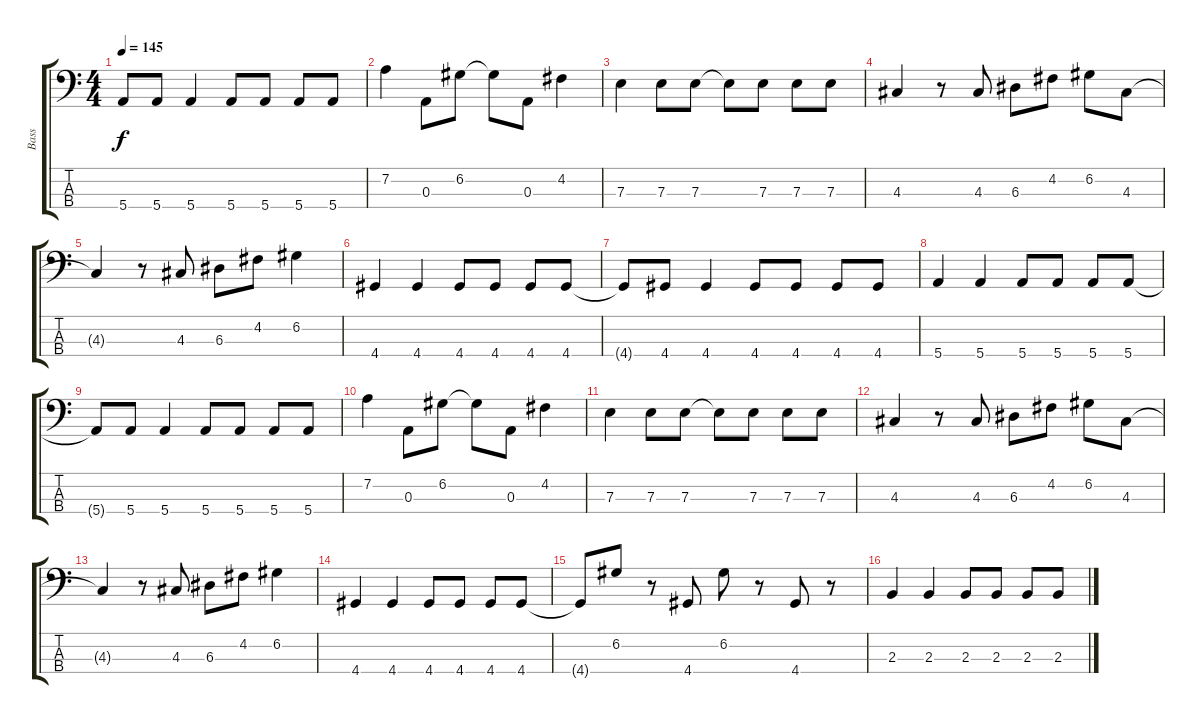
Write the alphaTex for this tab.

\track ("Bass" "Bass") {instrument electricbasspick}
\staff {score tabs}
\tuning (G2 D2 A1 E1) {hide}
\ts (4 4)
\tempo 145
\clef f4
\ks c
5.4{t}.8{dy f} 5.4.8 5.4.4 5.4.8 5.4.8 5.4.8 5.4.8 |
7.2.4 0.3.8 6.2.8 6.2{t}.8 0.3.8 4.2.4 |
7.3.4 7.3.8 7.3.8 7.3{t}.8 7.3.8 7.3.8 7.3.8 |
4.3.4 r.8 4.3.8 6.3.8 4.2.8 6.2.8 4.3.8 |
4.3{t}.4 r.8 4.3.8 6.3.8 4.2.8 6.2.4 |
4.4.4 4.4.4 4.4.8 4.4.8 4.4.8 4.4.8 |
4.4{t}.8 4.4.8 4.4.4 4.4.8 4.4.8 4.4.8 4.4.8 |
5.4.4 5.4.4 5.4.8 5.4.8 5.4.8 5.4.8 |
5.4{t}.8 5.4.8 5.4.4 5.4.8 5.4.8 5.4.8 5.4.8 |
7.2.4 0.3.8 6.2.8 6.2{t}.8 0.3.8 4.2.4 |
7.3.4 7.3.8 7.3.8 7.3{t}.8 7.3.8 7.3.8 7.3.8 |
4.3.4 r.8 4.3.8 6.3.8 4.2.8 6.2.8 4.3.8 |
4.3{t}.4 r.8 4.3.8 6.3.8 4.2.8 6.2.4 |
4.4.4 4.4.4 4.4.8 4.4.8 4.4.8 4.4.8 |
4.4{t}.8 6.2.8 r.8 4.4.8 6.2.8 r.8 4.4.8 r.8 |
2.3.4 2.3.4 2.3.8 2.3.8 2.3.8 2.3.8
